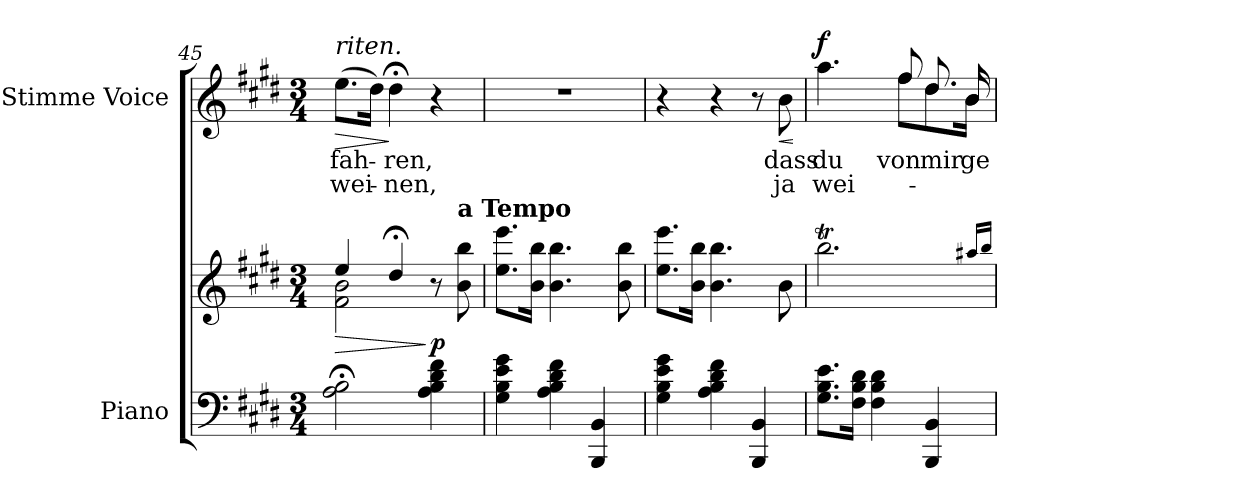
**kern	**kern	**dynam	**kern	**text	**text	**dynam
*part2	*part2	*part2	*part1	*part1	*part1	*part1
*staff3	*staff2	*staff2/3	*staff1	*staff1	*staff1	*staff1
*I"Piano	*	*	*I"Stimme Voice	*	*	*
*I'Pno	*	*	*	*	*	*
*clefF4	*clefG2	*	*clefG2	*	*	*
*k[f#c#g#d#]	*k[f#c#g#d#]	*	*k[f#c#g#d#]	*	*	*
*M3/4	*M3/4	*	*M3/4	*	*	*
=45	=45	=45	=45	=45	=45	=45
!	!	!	!LO:TX:i:t=riten.	!	!	!
!	!	!LO:HP:b	!	!	!	!LO:HP:b
*	*^	*	*	*	*	*
2A\;< 2B\;<	4ee/	2f#\ 2b\	>	(8.ee\L	-fah-	wei-	>
.	.	.	.	16dd#\Jk)	.	.	.
.	4dd#;</	.	.	4dd#;<\	-ren,	-nen,	]
!	!	!	!LO:DY:n=1:b	!	!	!	!
4A\ 4B\ 4d#\ 4f#\	8r	4ryy	] p	4r	.	.	.
!	!LO:TX:a:B:t=a Tempo	!	!	!	!	!	!
.	8b\ 8bb\	.	.	.	.	.	.
*	*v	*v	*	*	*	*	*
=46	=46	=46	=46	=46	=46	=46
4G#\ 4B\ 4e\ 4g#\	8.ee\ 8.eee\L	.	2.r	.	.	.
.	16b\ 16bb\Jk	.	.	.	.	.
4A\ 4B\ 4d#\ 4f#\	4.b\ 4.bb\	.	.	.	.	.
4BBB/ 4BB/	.	.	.	.	.	.
.	8b\ 8bb\	.	.	.	.	.
=47	=47	=47	=47	=47	=47	=47
4G#\ 4B\ 4e\ 4g#\	8.ee\ 8.eee\L	.	4r	.	.	.
.	16b\ 16bb\Jk	.	.	.	.	.
4A\ 4B\ 4d#\ 4f#\	4.b\ 4.bb\	.	4r	.	.	.
4BBB/ 4BB/	.	.	8r	.	.	.
!	!	!	!	!	!	!LO:HP:b
.	8b\	.	8b\	dass	ja	<
.	.	.	.	.	.	[
=48	=48	=48	=48	=48	=48	=48
*	*	*	*^	*	*	*
!	!	!	!	!	!	!	!LO:DY:a
8.G#\ 8.B\ 8.e\L	2.bbT\	.	4.aa\	4.ryy	du	wei-	f
16F#\ 16B\ 16d#\Jk	.	.	.	.	.	.	.
4F#\ 4B\ 4d#\	.	.	.	.	.	.	.
.	.	.	8ff#/	8ff#\L	von	.	.
4BBB/ 4BB/	.	.	8.dd#/	8.dd#\	mir	.	.
.	.	.	16b/	16b\Jk	ge-	.	.
*	*	*	*v	*v	*	*	*
.	16qaa#X/LL	.	.	.	.	.
.	16qbb/JJ	.	.	.	.	.
=	=	=	=	=	=	=
*-	*-	*-	*-	*-	*-	*-
